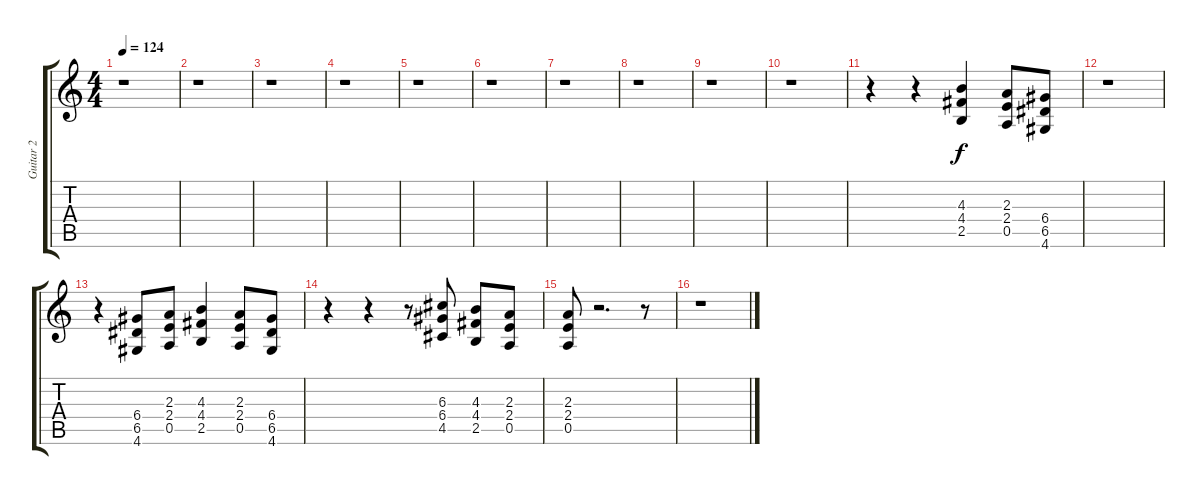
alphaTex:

\track ("Guitar 2" "Guitar 2") {instrument overdrivenguitar}
\staff {score tabs}
\tuning (E4 B3 G3 D3 A2 E2) {hide}
\ts (4 4)
\tempo 124
\clef g2
\ks c
r.1{dy f} |
r.1 |
r.1 |
r.1 |
r.1 |
r.1 |
r.1 |
r.1 |
r.1 |
r.1 |
r.4 r.4 (4.3 4.4 2.5).4 (2.3 2.4 0.5).8 (6.4 6.5 4.6).8 |
r.1 |
r.4 (6.4 6.5 4.6).8 (2.3 2.4 0.5).8 (4.3 4.4 2.5).4 (2.3 2.4 0.5).8 (6.4 6.5 4.6).8 |
r.4 r.4 r.8 (6.3 6.4 4.5).8 (4.3 4.4 2.5).8 (2.3 2.4 0.5).8 |
(2.3 2.4 0.5).8 r.2{d} r.8 |
r.1
